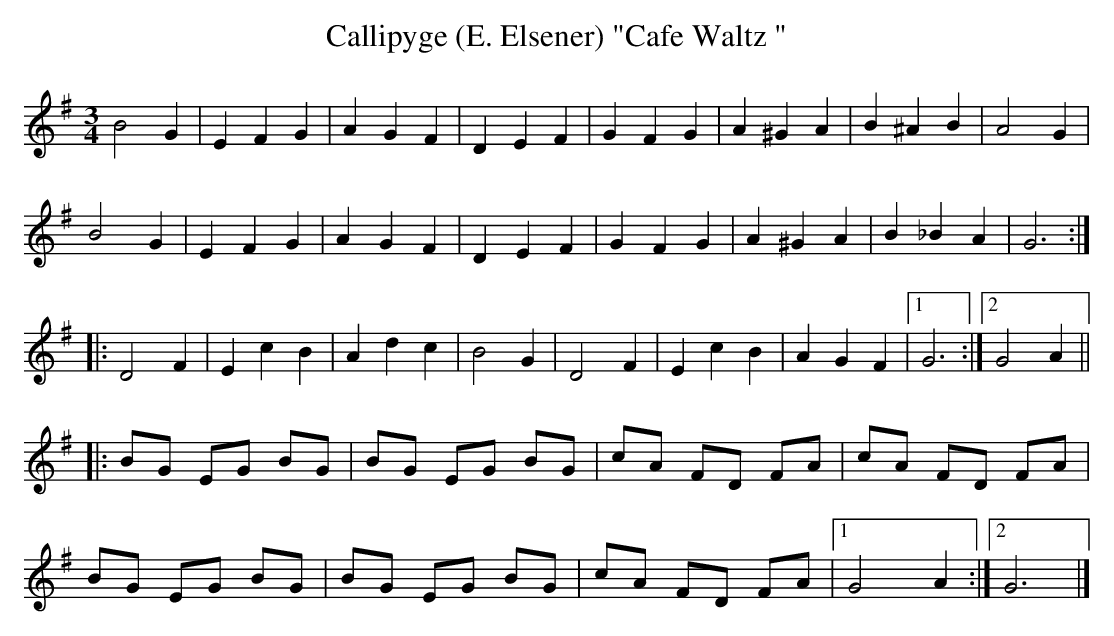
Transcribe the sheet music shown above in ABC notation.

X:1
T:Callipyge (E. Elsener) "Cafe Waltz "
L:1/4
M:3/4
K:G
B2G|EFG|AGF|DEF|GFG|A^GA|B^AB|A2G|
B2G|EFG|AGF|DEF|GFG|A^GA|B_BA|G3:|
|:D2F|EcB|Adc|B2G|D2F|EcB|AGF|1G3:|2G2A||
L:1/8
|:BG EG BG|BG EG BG|cA FD FA|cA FD FA|
BG EG BG|BG EG BG|cA FD FA|1G4A2:|2G6|]
